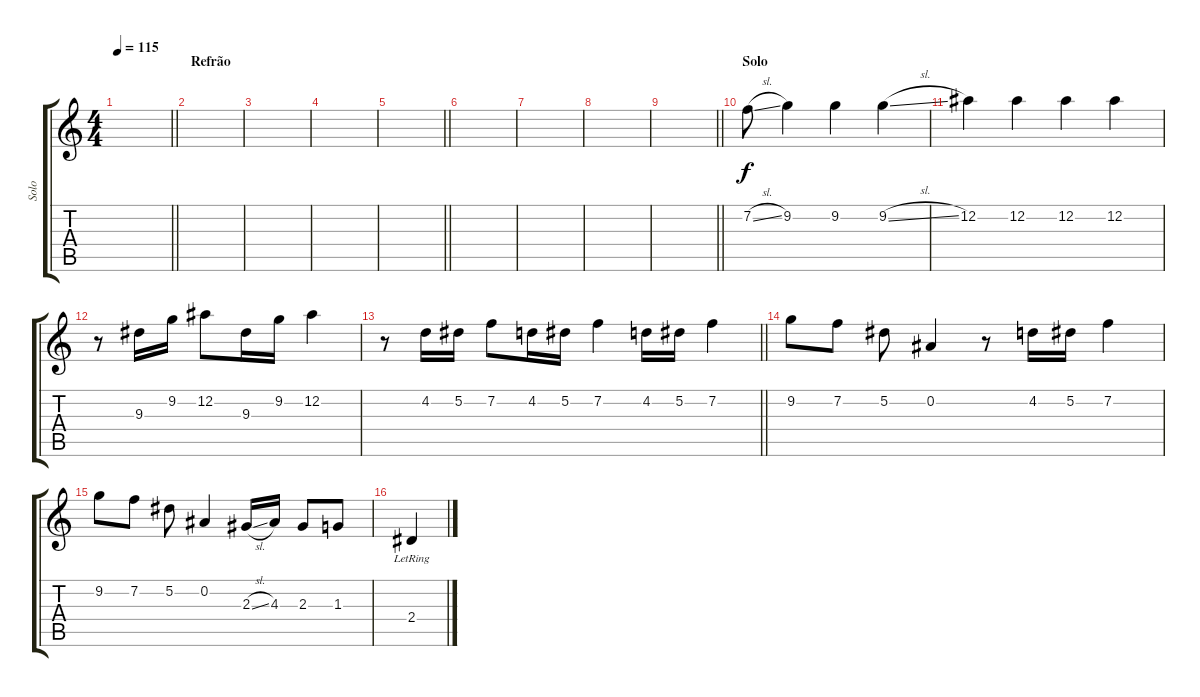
\track ("Solo" "Solo") {instrument overdrivenguitar}
\staff {score tabs}
\tuning (Eb4 Bb3 Gb3 Db3 Ab2 Eb2) {hide}
\ts (4 4)
\tempo 115
\clef g2
\barLineRight lightlight
\ks c
|
\section ("" "Refrão")
|
|
|
\barLineRight lightlight
|
|
|
|
\barLineRight lightlight
|
\section ("" "Solo")
7.2{sl}.8 9.2.4 9.2.4 9.2{sl}.4 |
12.2.4 12.2.4 12.2.4 12.2.4 |
r.8 9.3.16 9.2.16 12.2.8 9.3.16 9.2.16 12.2.4 |
\barLineRight lightlight
r.8 4.2.16 5.2.16 7.2.8 4.2.16 5.2.16 7.2.4 4.2.16 5.2.16 7.2.4 |
9.2.8 7.2.8 5.2.8 0.2.4 r.8 4.2.16 5.2.16 7.2.4 |
9.2.8 7.2.8 5.2.8 0.2.4 2.3{sl}.16 4.3.16 2.3.8 1.3.8 |
2.4{lr}.4
